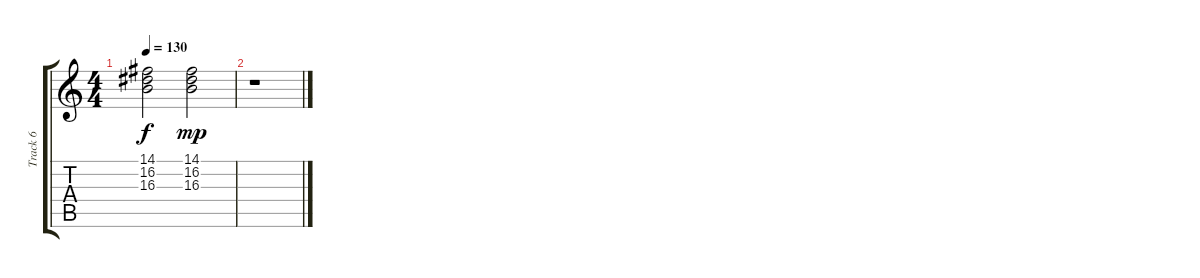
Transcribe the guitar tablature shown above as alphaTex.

\track ("Track 6" "Track 6") {instrument stringensemble1}
\staff {score tabs}
\tuning (E4 B3 G3 D3 A2 E2) {hide}
\ts (4 4)
\tempo 130
\clef g2
\ks c
(14.1{t} 16.2{t} 16.3{t}).2{dy f} (14.1 16.2 16.3).2{dy mp} |
r.1
